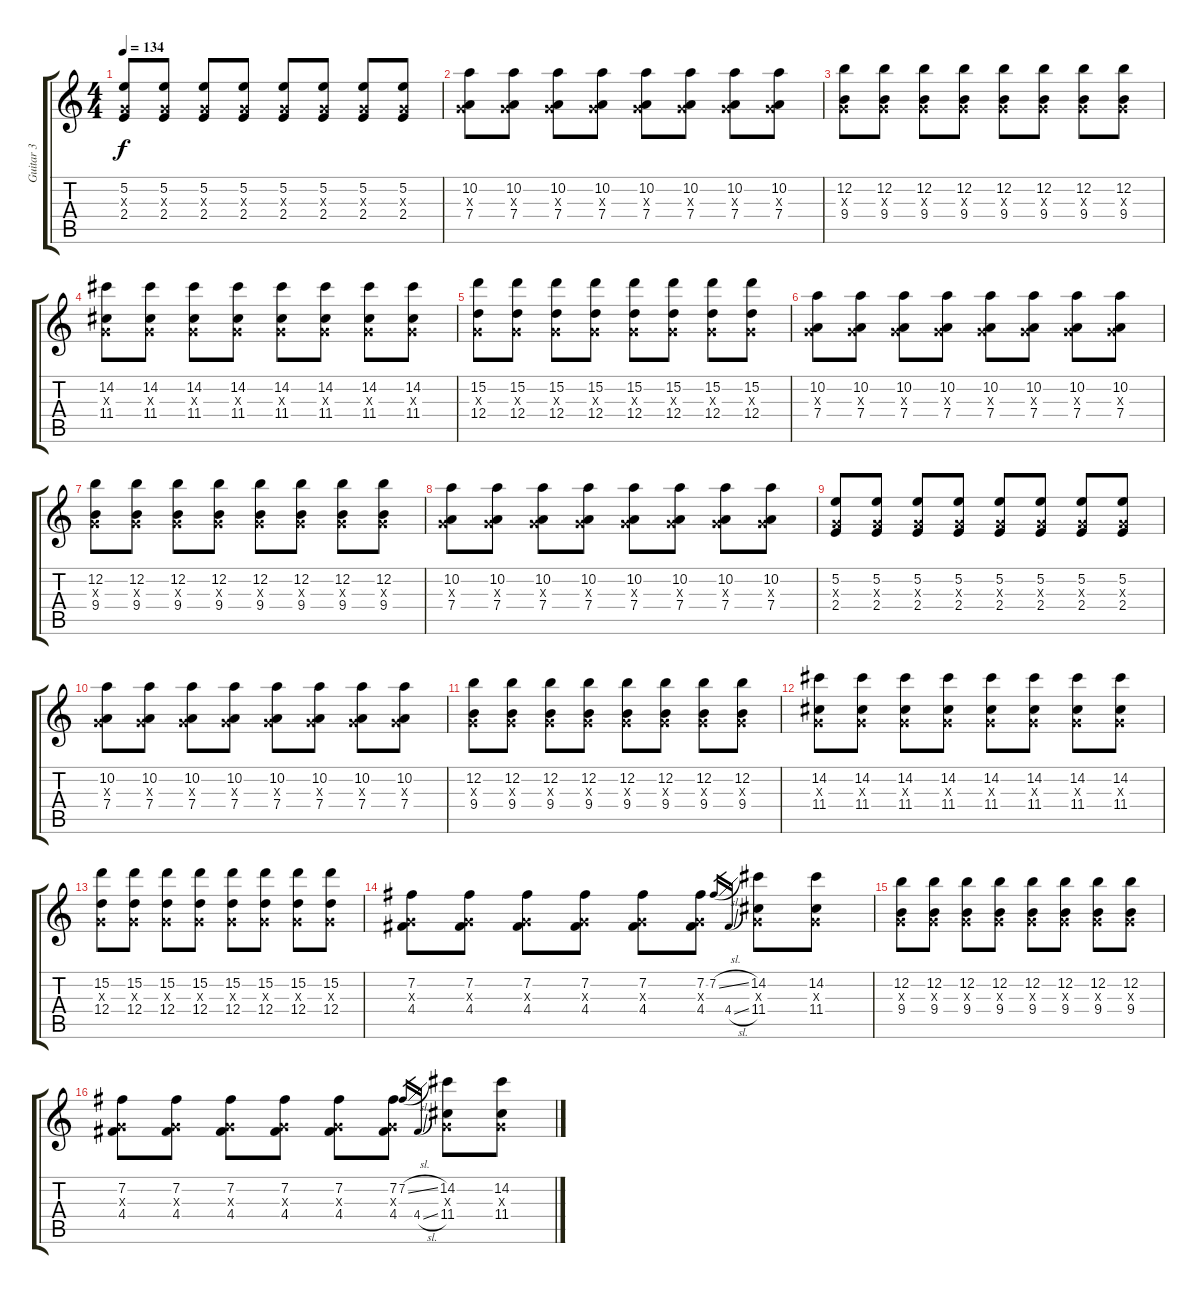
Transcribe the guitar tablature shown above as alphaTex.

\track ("Guitar 3" "Guitar 3") {instrument distortionguitar}
\staff {score tabs}
\tuning (E4 B3 G3 D3 A2 E2) {hide}
\ts (4 4)
\tempo 134
\clef g2
\ks c
(5.2 0.3{x} 2.4).8{dy f} (5.2 0.3{x} 2.4).8 (5.2 0.3{x} 2.4).8 (5.2 0.3{x} 2.4).8 (5.2 0.3{x} 2.4).8 (5.2 0.3{x} 2.4).8 (5.2 0.3{x} 2.4).8 (5.2 0.3{x} 2.4).8 |
(10.2 0.3{x} 7.4).8 (10.2 0.3{x} 7.4).8 (10.2 0.3{x} 7.4).8 (10.2 0.3{x} 7.4).8 (10.2 0.3{x} 7.4).8 (10.2 0.3{x} 7.4).8 (10.2 0.3{x} 7.4).8 (10.2 0.3{x} 7.4).8 |
(12.2 0.3{x} 9.4).8 (12.2 0.3{x} 9.4).8 (12.2 0.3{x} 9.4).8 (12.2 0.3{x} 9.4).8 (12.2 0.3{x} 9.4).8 (12.2 0.3{x} 9.4).8 (12.2 0.3{x} 9.4).8 (12.2 0.3{x} 9.4).8 |
(14.2 0.3{x} 11.4).8 (14.2 0.3{x} 11.4).8 (14.2 0.3{x} 11.4).8 (14.2 0.3{x} 11.4).8 (14.2 0.3{x} 11.4).8 (14.2 0.3{x} 11.4).8 (14.2 0.3{x} 11.4).8 (14.2 0.3{x} 11.4).8 |
(15.2 0.3{x} 12.4).8 (15.2 0.3{x} 12.4).8 (15.2 0.3{x} 12.4).8 (15.2 0.3{x} 12.4).8 (15.2 0.3{x} 12.4).8 (15.2 0.3{x} 12.4).8 (15.2 0.3{x} 12.4).8 (15.2 0.3{x} 12.4).8 |
(10.2 0.3{x} 7.4).8 (10.2 0.3{x} 7.4).8 (10.2 0.3{x} 7.4).8 (10.2 0.3{x} 7.4).8 (10.2 0.3{x} 7.4).8 (10.2 0.3{x} 7.4).8 (10.2 0.3{x} 7.4).8 (10.2 0.3{x} 7.4).8 |
(12.2 0.3{x} 9.4).8 (12.2 0.3{x} 9.4).8 (12.2 0.3{x} 9.4).8 (12.2 0.3{x} 9.4).8 (12.2 0.3{x} 9.4).8 (12.2 0.3{x} 9.4).8 (12.2 0.3{x} 9.4).8 (12.2 0.3{x} 9.4).8 |
(10.2 0.3{x} 7.4).8 (10.2 0.3{x} 7.4).8 (10.2 0.3{x} 7.4).8 (10.2 0.3{x} 7.4).8 (10.2 0.3{x} 7.4).8 (10.2 0.3{x} 7.4).8 (10.2 0.3{x} 7.4).8 (10.2 0.3{x} 7.4).8 |
(5.2 0.3{x} 2.4).8 (5.2 0.3{x} 2.4).8 (5.2 0.3{x} 2.4).8 (5.2 0.3{x} 2.4).8 (5.2 0.3{x} 2.4).8 (5.2 0.3{x} 2.4).8 (5.2 0.3{x} 2.4).8 (5.2 0.3{x} 2.4).8 |
(10.2 0.3{x} 7.4).8 (10.2 0.3{x} 7.4).8 (10.2 0.3{x} 7.4).8 (10.2 0.3{x} 7.4).8 (10.2 0.3{x} 7.4).8 (10.2 0.3{x} 7.4).8 (10.2 0.3{x} 7.4).8 (10.2 0.3{x} 7.4).8 |
(12.2 0.3{x} 9.4).8 (12.2 0.3{x} 9.4).8 (12.2 0.3{x} 9.4).8 (12.2 0.3{x} 9.4).8 (12.2 0.3{x} 9.4).8 (12.2 0.3{x} 9.4).8 (12.2 0.3{x} 9.4).8 (12.2 0.3{x} 9.4).8 |
(14.2 0.3{x} 11.4).8 (14.2 0.3{x} 11.4).8 (14.2 0.3{x} 11.4).8 (14.2 0.3{x} 11.4).8 (14.2 0.3{x} 11.4).8 (14.2 0.3{x} 11.4).8 (14.2 0.3{x} 11.4).8 (14.2 0.3{x} 11.4).8 |
(15.2 0.3{x} 12.4).8 (15.2 0.3{x} 12.4).8 (15.2 0.3{x} 12.4).8 (15.2 0.3{x} 12.4).8 (15.2 0.3{x} 12.4).8 (15.2 0.3{x} 12.4).8 (15.2 0.3{x} 12.4).8 (15.2 0.3{x} 12.4).8 |
(7.2 0.3{x} 4.4).8 (7.2 0.3{x} 4.4).8 (7.2 0.3{x} 4.4).8 (7.2 0.3{x} 4.4).8 (7.2 0.3{x} 4.4).8 (7.2 0.3{x} 4.4).8 7.2{sl}.16{gr} 4.4{sl}.16{gr} (14.2 0.3{x} 11.4).8 (14.2 0.3{x} 11.4).8 |
(12.2 0.3{x} 9.4).8 (12.2 0.3{x} 9.4).8 (12.2 0.3{x} 9.4).8 (12.2 0.3{x} 9.4).8 (12.2 0.3{x} 9.4).8 (12.2 0.3{x} 9.4).8 (12.2 0.3{x} 9.4).8 (12.2 0.3{x} 9.4).8 |
(7.2 0.3{x} 4.4).8 (7.2 0.3{x} 4.4).8 (7.2 0.3{x} 4.4).8 (7.2 0.3{x} 4.4).8 (7.2 0.3{x} 4.4).8 (7.2 0.3{x} 4.4).8 7.2{sl}.16{gr} 4.4{sl}.16{gr} (14.2 0.3{x} 11.4).8 (14.2 0.3{x} 11.4).8
